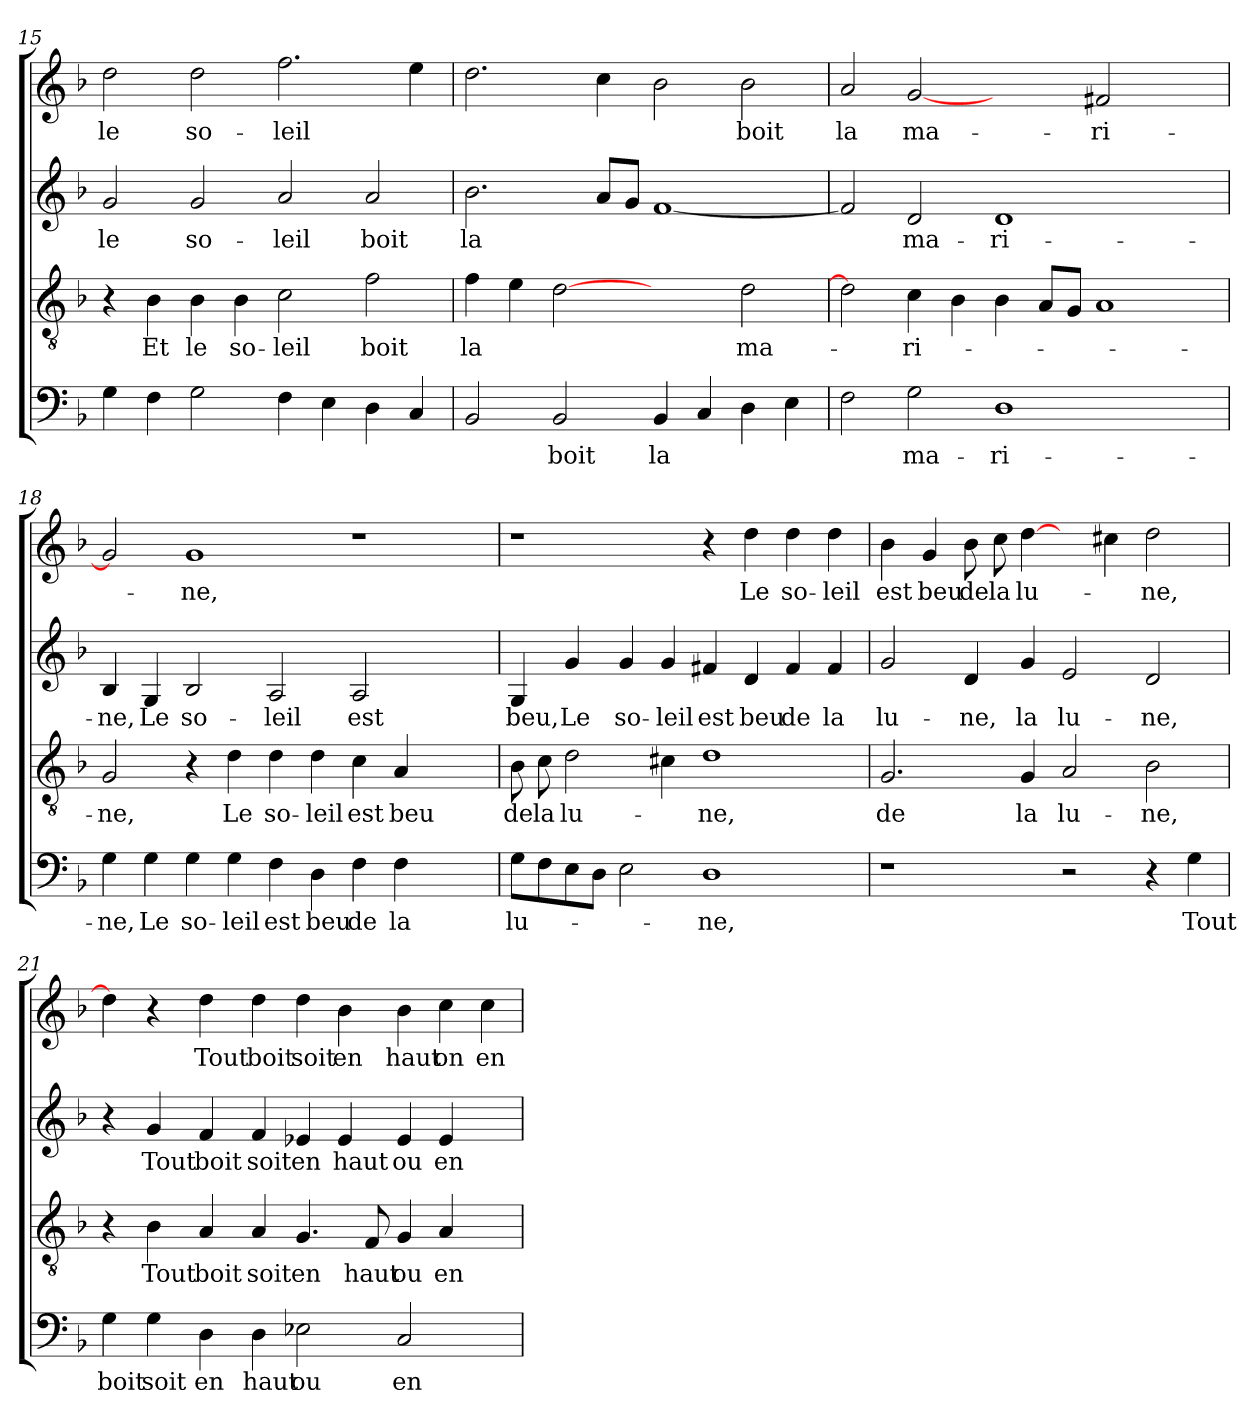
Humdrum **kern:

**kern	**text	**kern	**text	**kern	**text	**kern	**text
*part4	*part4	*part3	*part3	*part2	*part2	*part1	*part1
*staff4	*staff4	*staff3	*staff3	*staff2	*staff2	*staff1	*staff1
*clefF4	*	*clefGv2	*	*clefG2	*	*clefG2	*
*k[b-]	*	*k[b-]	*	*k[b-]	*	*k[b-]	*
=15	=15	=15	=15	=15	=15	=15	=15
4G	.	4r	.	2g	le	2dd	le
4F	.	4B-	Et	.	.	.	.
2G	.	4B-	le	2g	so-	2dd	so-
.	.	4B-	so-	.	.	.	.
4F	.	2c	-leil	2a	-leil	2.ff	-leil
4E	.	.	.	.	.	.	.
4D	.	2f	boit	2a	boit	.	.
4C	.	.	.	.	.	4ee	.
!!LO:LB:g=z
=16	=16	=16	=16	=16	=16	=16	=16
2BB-	.	4f	la	2.b-	la	2.dd	.
.	.	4e	.	.	.	.	.
2BB-	boit	[2d	.	.	.	.	.
.	.	.	.	8aL	.	4cc	.
.	.	.	.	8gJ	.	.	.
4BB-	la	2ryy	.	[1f	.	2b-	.
4C	.	.	.	.	.	.	.
4D	.	2d	ma-	.	.	2b-	boit
4E	.	.	.	.	.	.	.
=17	=17	=17	=17	=17	=17	=17	=17
2F	.	2d]	.	2f]	.	2a	la
2G	ma-	4c	-ri-	2d	ma-	[2g	ma-
.	.	4B-	.	.	.	.	.
1D	-ri-	4B-	.	1d	-ri-	2ryy	.
.	.	8AL	.	.	.	.	.
.	.	8GJ	.	.	.	.	.
.	.	1A	.	.	.	2f#X	-ri-
2ryy	.	.	.	2ryy	.	2ryy	.
=18	=18	=18	=18	=18	=18	=18	=18
4G	-ne,	2G	-ne,	4B-	-ne,	2g]	.
4G	Le	.	.	4G	Le	.	.
4G	so-	4r	.	2B-	so-	1g	-ne,
4G	-leil	4d	Le	.	.	.	.
4F	est	4d	so-	2A	-leil	.	.
4D	beu	4d	-leil	.	.	.	.
4F	de	4c	est	2A	est	1r	.
4F	la	4A	beu	.	.	.	.
2ryy	.	2ryy	.	2ryy	.	.	.
=19	=19	=19	=19	=19	=19	=19	=19
8GL	lu-	8B-	de	4G	beu,	1r	.
8F	.	8c	la	.	.	.	.
8E	.	2d	lu-	4g	Le	.	.
8DJ	.	.	.	.	.	.	.
2E	.	.	.	4g	so-	.	.
.	.	4c#X	.	4g	-leil	.	.
1D	-ne,	1d	-ne,	4f#X	est	4r	.
.	.	.	.	4d	beu	4dd	Le
.	.	.	.	4f#	de	4dd	so-
.	.	.	.	4f#	la	4dd	-leil
!!LO:LB:g=z
=20	=20	=20	=20	=20	=20	=20	=20
1r	.	2.G	de	2g	lu-	4b-	est
.	.	.	.	.	.	4g	beu
.	.	.	.	4d	-ne,	8b-	de
.	.	.	.	.	.	8cc	la
.	.	4G	la	4g	la	[4dd	lu-
2r	.	2A	lu-	2e	lu-	4ryy	.
.	.	.	.	.	.	4cc#X	.
4r	.	2B-	-ne,	2d	-ne,	2dd	-ne,
4G	Tout	.	.	.	.	.	.
=21	=21	=21	=21	=21	=21	=21	=21
4G	boit	4r	.	4r	.	4dd]	.
4G	soit	4B-	Tout	4g	Tout	4r	.
4D	en	4A	boit	4f	boit	4dd	Tout
4D	haut	4A	soit	4f	soit	4dd	boit
2E-X	ou	4.G	en	4e-X	en	4dd	soit
.	.	.	.	4e-	haut	4b-	en
.	.	8F	haut	.	.	.	.
2C	en	4G	ou	4e-	ou	4b-	haut
.	.	4A	en	4e-	en	4cc	on
4ryy	.	4ryy	.	4ryy	.	4cc	en
=	=	=	=	=	=	=	=
*-	*-	*-	*-	*-	*-	*-	*-
